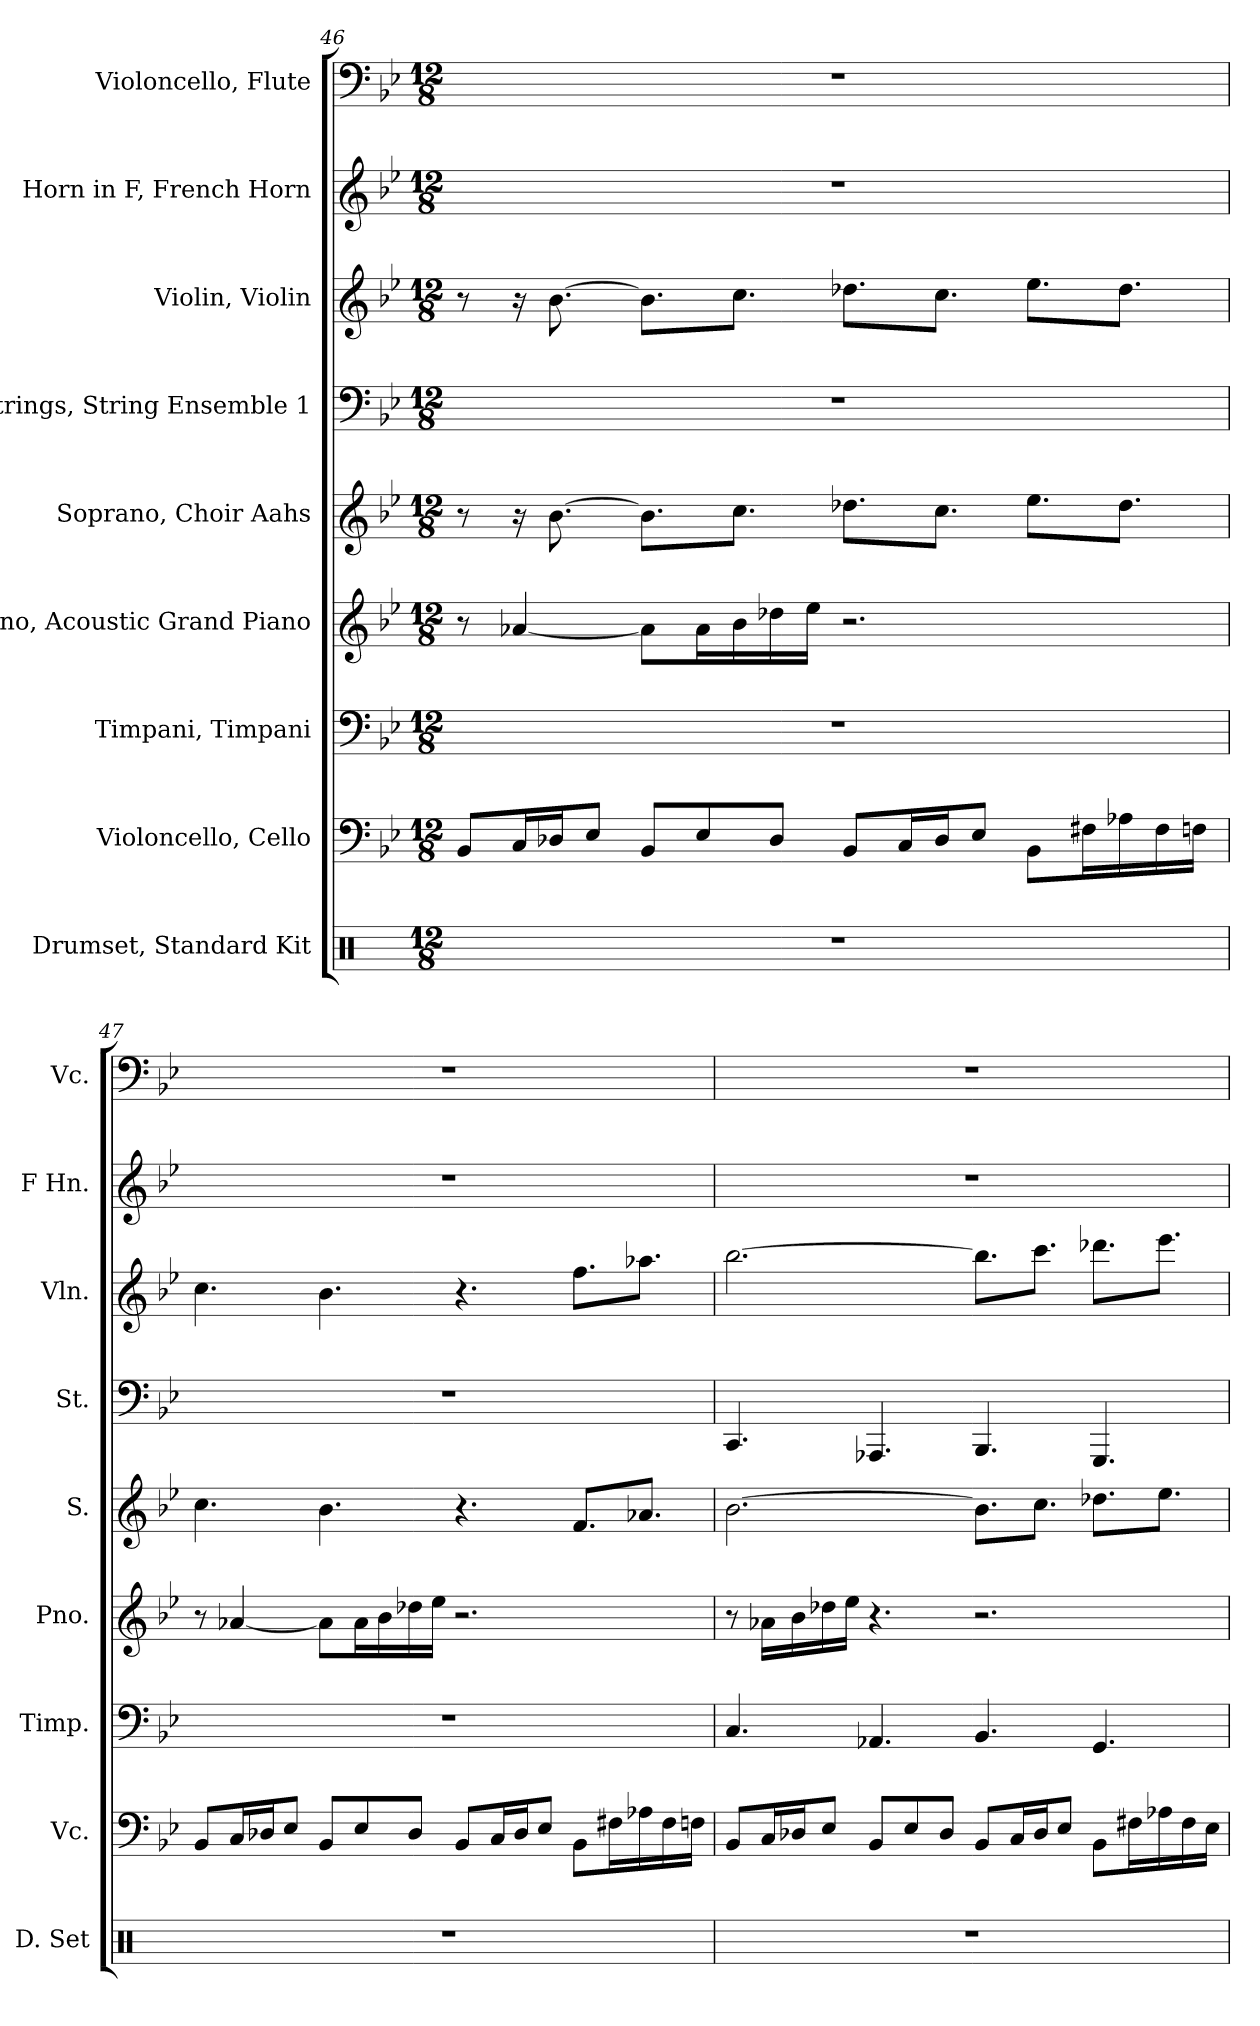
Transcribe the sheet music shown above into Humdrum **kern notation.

**kern	**kern	**kern	**kern	**kern	**kern	**kern	**kern	**kern
*part9	*part8	*part7	*part6	*part5	*part4	*part3	*part2	*part1
*staff9	*staff8	*staff7	*staff6	*staff5	*staff4	*staff3	*staff2	*staff1
*I"Drumset, Standard Kit	*I"Violoncello, Cello	*I"Timpani, Timpani	*I"Piano, Acoustic Grand Piano	*I"Soprano, Choir Aahs	*I"Strings, String Ensemble 1	*I"Violin, Violin	*I"Horn in F, French Horn	*I"Violoncello, Flute
*I'D. Set	*I'Vc.	*I'Timp.	*I'Pno.	*I'S.	*I'St.	*I'Vln.	*I'F Hn.	*I'Vc.
!!LO:PB:g=z
*clefX	*clefF4	*clefF4	*clefG2	*clefG2	*clefF4	*clefG2	*clefG2	*clefF4
*	*	*	*	*	*	*	*ITrd4c7	*
*k[]	*k[b-e-]	*k[b-e-]	*k[b-e-]	*k[b-e-]	*k[b-e-]	*k[b-e-]	*k[b-e-a-]	*k[b-e-]
*M12/8	*M12/8	*M12/8	*M12/8	*M12/8	*M12/8	*M12/8	*M12/8	*M12/8
=46	=46	=46	=46	=46	=46	=46	=46	=46
1.r	8BB-/L	1.r	8r	8r	1.r	8r	1.r	1.r
.	16C/L	.	[4a-X/	16r	.	16r	.	.
.	16D-X/J	.	.	[8.b-\	.	[8.b-\	.	.
.	8E-/J	.	.	.	.	.	.	.
.	8BB-/L	.	8a-\L]	8.b-\L]	.	8.b-\L]	.	.
.	8E-/	.	16a-\L	.	.	.	.	.
.	.	.	16b-\	8.cc\J	.	8.cc\J	.	.
.	8D-/J	.	16dd-X\	.	.	.	.	.
.	.	.	16ee-\JJ	.	.	.	.	.
.	8BB-/L	.	2.r	8.dd-X\L	.	8.dd-X\L	.	.
.	16C/L	.	.	.	.	.	.	.
.	16D-/J	.	.	8.cc\J	.	8.cc\J	.	.
.	8E-/J	.	.	.	.	.	.	.
.	8BB-\L	.	.	8.ee-\L	.	8.ee-\L	.	.
.	16F#X\L	.	.	.	.	.	.	.
.	16A-X\	.	.	8.dd-\J	.	8.dd-\J	.	.
.	16F#\	.	.	.	.	.	.	.
.	16Fn\JJ	.	.	.	.	.	.	.
!!LO:PB:g=z
=47	=47	=47	=47	=47	=47	=47	=47	=47
1.r	8BB-/L	1.r	8r	4.cc\	1.r	4.cc\	1.r	1.r
.	16C/L	.	[4a-X/	.	.	.	.	.
.	16D-X/J	.	.	.	.	.	.	.
.	8E-/J	.	.	.	.	.	.	.
.	8BB-/L	.	8a-\L]	4.b-\	.	4.b-\	.	.
.	8E-/	.	16a-\L	.	.	.	.	.
.	.	.	16b-\	.	.	.	.	.
.	8D-/J	.	16dd-X\	.	.	.	.	.
.	.	.	16ee-\JJ	.	.	.	.	.
.	8BB-/L	.	2.r	4.r	.	4.r	.	.
.	16C/L	.	.	.	.	.	.	.
.	16D-/J	.	.	.	.	.	.	.
.	8E-/J	.	.	.	.	.	.	.
.	8BB-\L	.	.	8.f/L	.	8.ff\L	.	.
.	16F#X\L	.	.	.	.	.	.	.
.	16A-X\	.	.	8.a-X/J	.	8.aa-X\J	.	.
.	16F#\	.	.	.	.	.	.	.
.	16Fn\JJ	.	.	.	.	.	.	.
!!LO:PB:g=z
=48	=48	=48	=48	=48	=48	=48	=48	=48
1.r	8BB-/L	4.C/	8r	[2.b-\	4.CC/	[2.bb-\	1.r	1.r
.	16C/L	.	16a-X\LL	.	.	.	.	.
.	16D-X/J	.	16b-\	.	.	.	.	.
.	8E-/J	.	16dd-X\	.	.	.	.	.
.	.	.	16ee-\JJ	.	.	.	.	.
.	8BB-/L	4.AA-X/	4.r	.	4.AAA-X/	.	.	.
.	8E-/	.	.	.	.	.	.	.
.	8D-/J	.	.	.	.	.	.	.
.	8BB-/L	4.BB-/	2.r	8.b-\L]	4.BBB-/	8.bb-\L]	.	.
.	16C/L	.	.	.	.	.	.	.
.	16D-/J	.	.	8.cc\J	.	8.ccc\J	.	.
.	8E-/J	.	.	.	.	.	.	.
.	8BB-\L	4.GG/	.	8.dd-X\L	4.GGG/	8.ddd-X\L	.	.
.	16F#X\L	.	.	.	.	.	.	.
.	16A-X\	.	.	8.ee-\J	.	8.eee-\J	.	.
.	16F#\	.	.	.	.	.	.	.
.	16E-\JJ	.	.	.	.	.	.	.
=	=	=	=	=	=	=	=	=
*-	*-	*-	*-	*-	*-	*-	*-	*-
